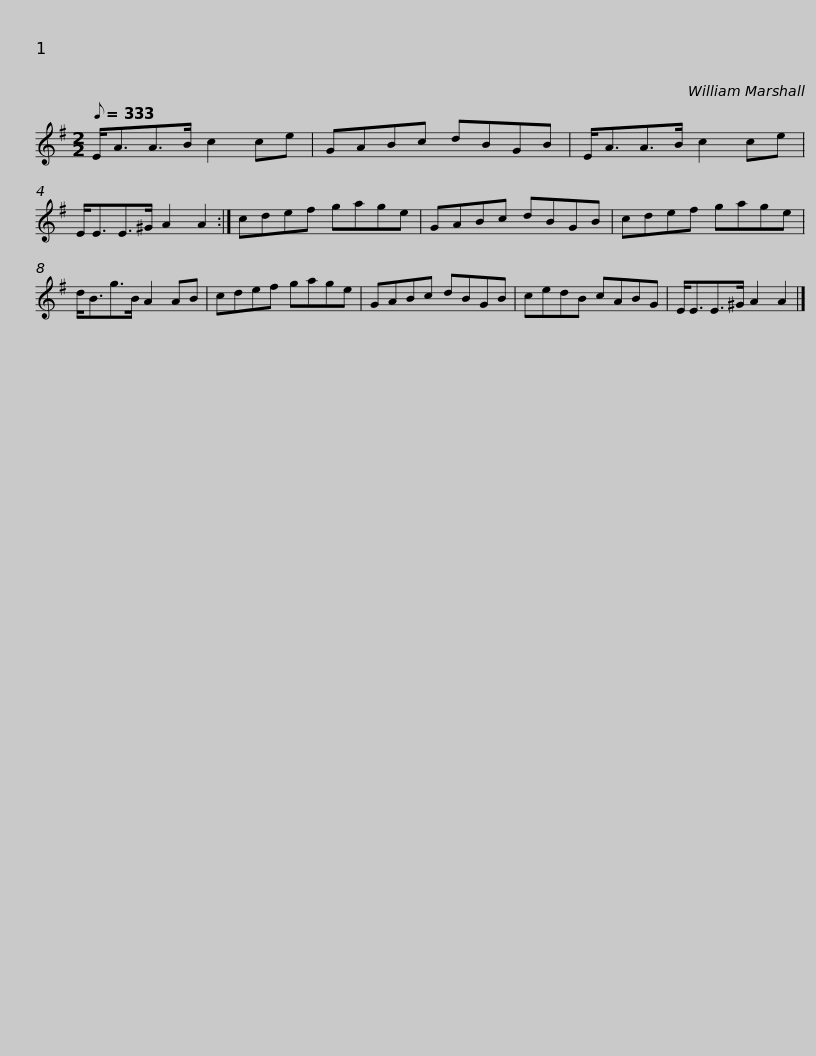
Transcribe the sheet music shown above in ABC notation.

X:1
L:1/8
Q:1/8=333
M:2/2
I:linebreak $
K:G
V:1 treble
V:1
 E<AA>B c2 ce | GABc dBGB | E<AA>B c2 ce | E<EE>^G A2 A2 :| cdef gage |$ %5
 GABc dBGB | cdef gage | d<Bg>B A2 AB | cdef gage | GABc dBGB |$ %10
 cedB cABG | E<EE>^G A2 A2 |] %12
